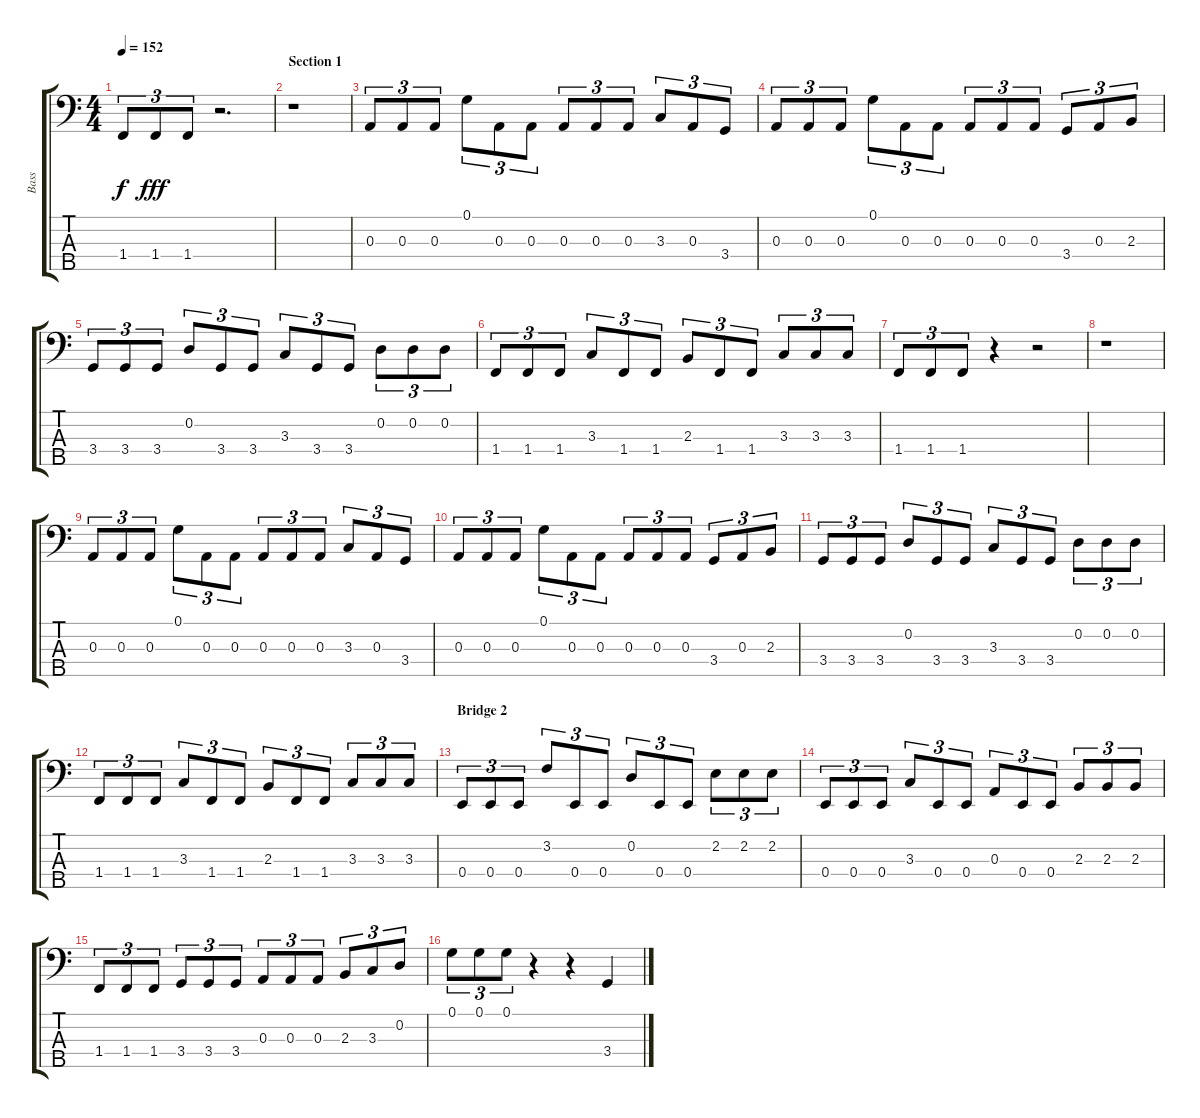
\track ("Bass" "Bass") {instrument electricbassfinger}
\staff {score tabs}
\tuning (G2 D2 A1 E1 B0) {hide}
\ts (4 4)
\tempo 152
\clef f4
\ks c
1.4.8{tu (3 2) dy f} 1.4.8{tu (3 2) dy fff} 1.4.8{tu (3 2)} r.2{d} |
\section ("" "Section 1")
r.1 |
0.3.8{tu (3 2)} 0.3.8{tu (3 2)} 0.3.8{tu (3 2)} 0.1.8{tu (3 2)} 0.3.8{tu (3 2)} 0.3.8{tu (3 2)} 0.3.8{tu (3 2)} 0.3.8{tu (3 2)} 0.3.8{tu (3 2)} 3.3.8{tu (3 2)} 0.3.8{tu (3 2)} 3.4.8{tu (3 2)} |
0.3.8{tu (3 2)} 0.3.8{tu (3 2)} 0.3.8{tu (3 2)} 0.1.8{tu (3 2)} 0.3.8{tu (3 2)} 0.3.8{tu (3 2)} 0.3.8{tu (3 2)} 0.3.8{tu (3 2)} 0.3.8{tu (3 2)} 3.4.8{tu (3 2)} 0.3.8{tu (3 2)} 2.3.8{tu (3 2)} |
3.4.8{tu (3 2)} 3.4.8{tu (3 2)} 3.4.8{tu (3 2)} 0.2.8{tu (3 2)} 3.4.8{tu (3 2)} 3.4.8{tu (3 2)} 3.3.8{tu (3 2)} 3.4.8{tu (3 2)} 3.4.8{tu (3 2)} 0.2.8{tu (3 2)} 0.2.8{tu (3 2)} 0.2.8{tu (3 2)} |
1.4.8{tu (3 2)} 1.4.8{tu (3 2)} 1.4.8{tu (3 2)} 3.3.8{tu (3 2)} 1.4.8{tu (3 2)} 1.4.8{tu (3 2)} 2.3.8{tu (3 2)} 1.4.8{tu (3 2)} 1.4.8{tu (3 2)} 3.3.8{tu (3 2)} 3.3.8{tu (3 2)} 3.3.8{tu (3 2)} |
\section ("" "")
1.4.8{tu (3 2)} 1.4.8{tu (3 2)} 1.4.8{tu (3 2)} r.4 r.2 |
r.1 |
0.3.8{tu (3 2)} 0.3.8{tu (3 2)} 0.3.8{tu (3 2)} 0.1.8{tu (3 2)} 0.3.8{tu (3 2)} 0.3.8{tu (3 2)} 0.3.8{tu (3 2)} 0.3.8{tu (3 2)} 0.3.8{tu (3 2)} 3.3.8{tu (3 2)} 0.3.8{tu (3 2)} 3.4.8{tu (3 2)} |
0.3.8{tu (3 2)} 0.3.8{tu (3 2)} 0.3.8{tu (3 2)} 0.1.8{tu (3 2)} 0.3.8{tu (3 2)} 0.3.8{tu (3 2)} 0.3.8{tu (3 2)} 0.3.8{tu (3 2)} 0.3.8{tu (3 2)} 3.4.8{tu (3 2)} 0.3.8{tu (3 2)} 2.3.8{tu (3 2)} |
3.4.8{tu (3 2)} 3.4.8{tu (3 2)} 3.4.8{tu (3 2)} 0.2.8{tu (3 2)} 3.4.8{tu (3 2)} 3.4.8{tu (3 2)} 3.3.8{tu (3 2)} 3.4.8{tu (3 2)} 3.4.8{tu (3 2)} 0.2.8{tu (3 2)} 0.2.8{tu (3 2)} 0.2.8{tu (3 2)} |
1.4.8{tu (3 2)} 1.4.8{tu (3 2)} 1.4.8{tu (3 2)} 3.3.8{tu (3 2)} 1.4.8{tu (3 2)} 1.4.8{tu (3 2)} 2.3.8{tu (3 2)} 1.4.8{tu (3 2)} 1.4.8{tu (3 2)} 3.3.8{tu (3 2)} 3.3.8{tu (3 2)} 3.3.8{tu (3 2)} |
\section ("" "Bridge 2")
0.4.8{tu (3 2)} 0.4.8{tu (3 2)} 0.4.8{tu (3 2)} 3.2.8{tu (3 2)} 0.4.8{tu (3 2)} 0.4.8{tu (3 2)} 0.2.8{tu (3 2)} 0.4.8{tu (3 2)} 0.4.8{tu (3 2)} 2.2.8{tu (3 2)} 2.2.8{tu (3 2)} 2.2.8{tu (3 2)} |
0.4.8{tu (3 2)} 0.4.8{tu (3 2)} 0.4.8{tu (3 2)} 3.3.8{tu (3 2)} 0.4.8{tu (3 2)} 0.4.8{tu (3 2)} 0.3.8{tu (3 2)} 0.4.8{tu (3 2)} 0.4.8{tu (3 2)} 2.3.8{tu (3 2)} 2.3.8{tu (3 2)} 2.3.8{tu (3 2)} |
1.4.8{tu (3 2)} 1.4.8{tu (3 2)} 1.4.8{tu (3 2)} 3.4.8{tu (3 2)} 3.4.8{tu (3 2)} 3.4.8{tu (3 2)} 0.3.8{tu (3 2)} 0.3.8{tu (3 2)} 0.3.8{tu (3 2)} 2.3.8{tu (3 2)} 3.3.8{tu (3 2)} 0.2.8{tu (3 2)} |
0.1.8{tu (3 2)} 0.1.8{tu (3 2)} 0.1.8{tu (3 2)} r.4 r.4 3.4.4
